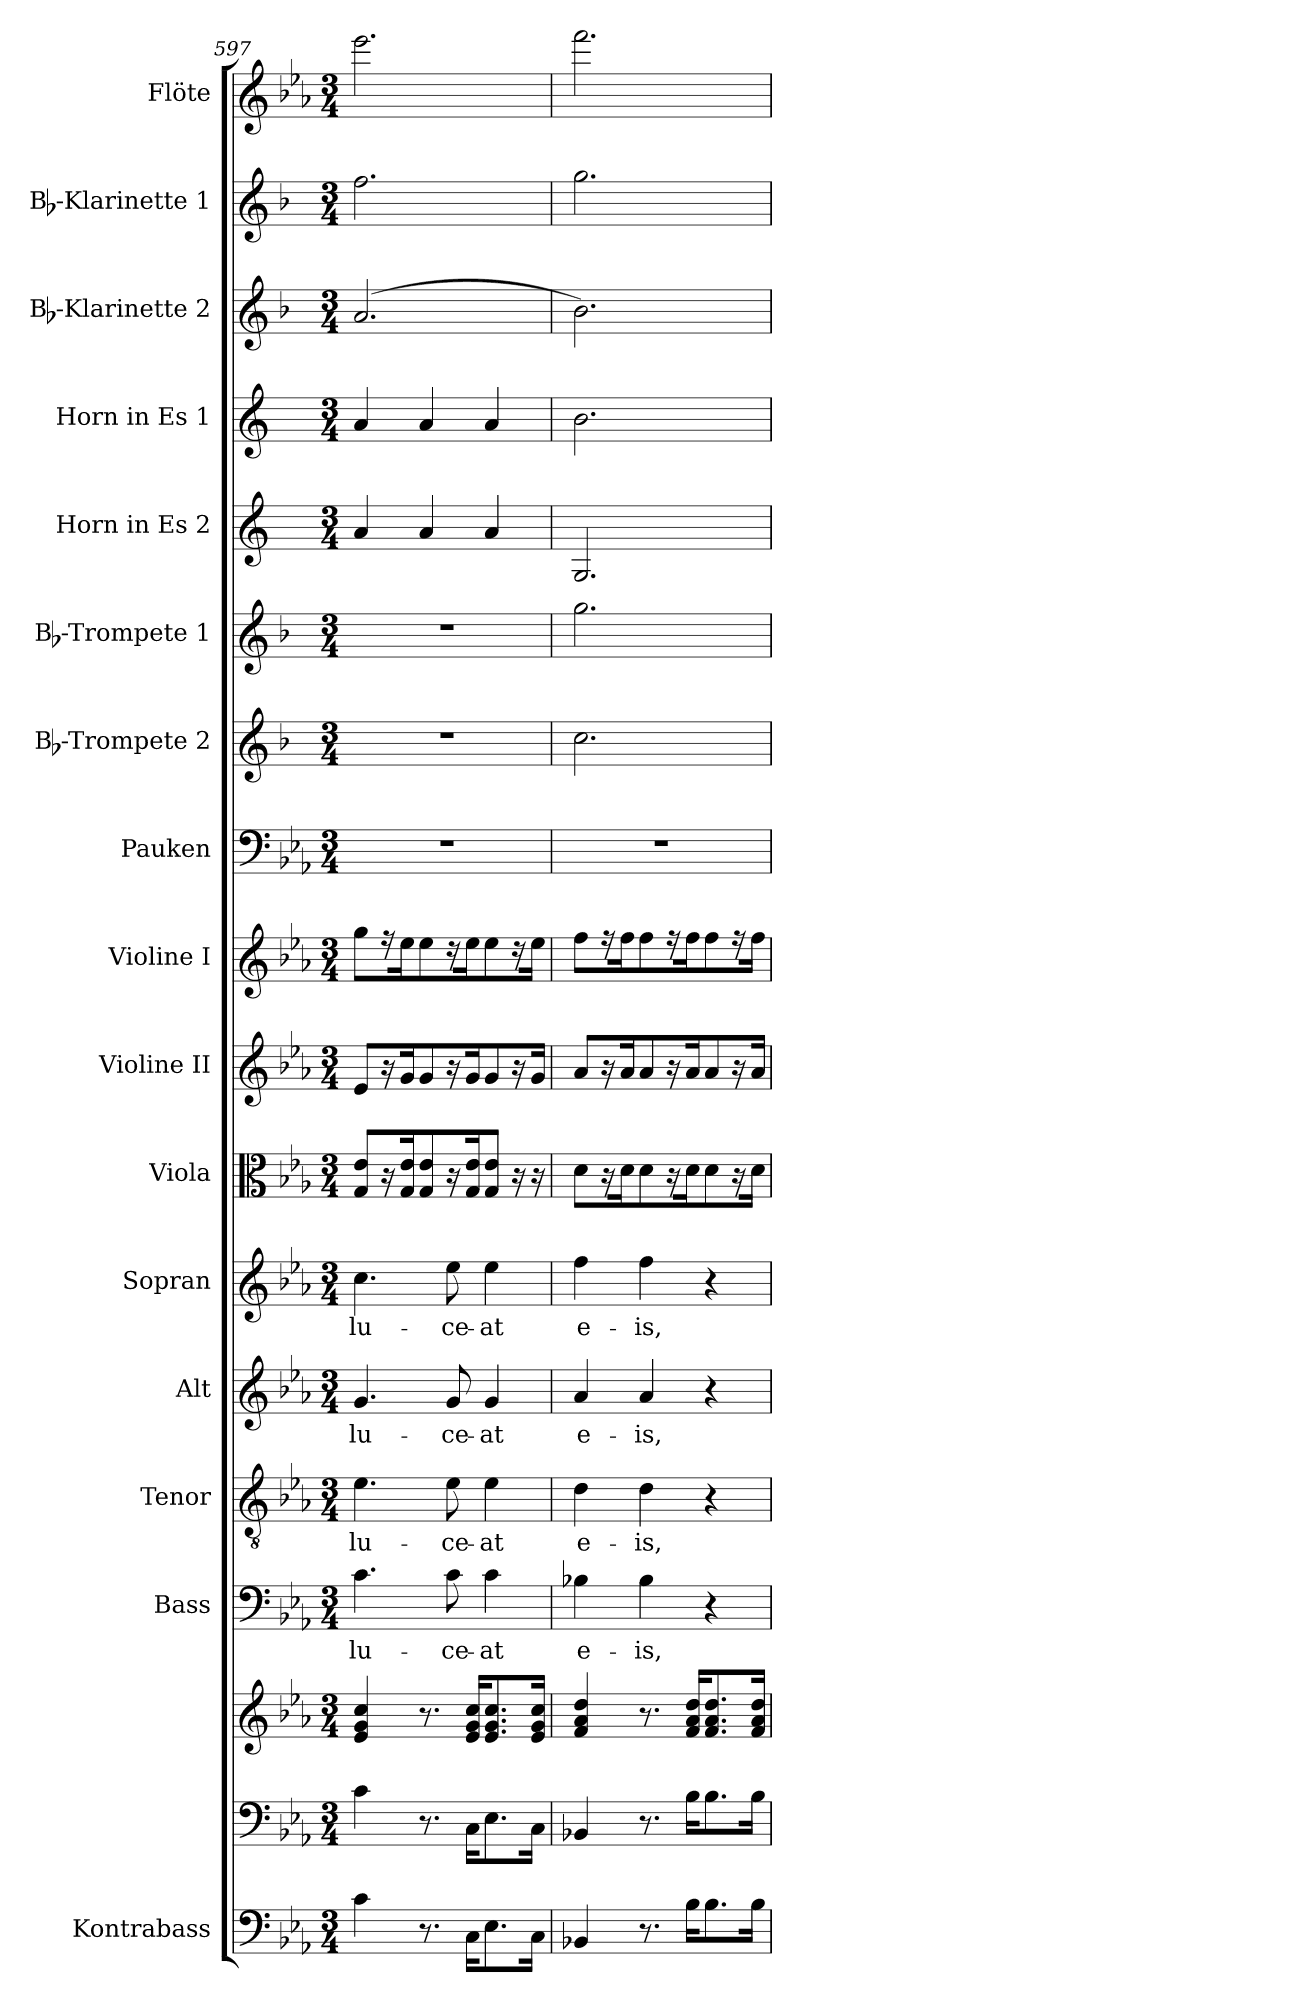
**kern	**kern	**kern	**kern	**text	**kern	**text	**kern	**text	**kern	**text	**kern	**kern	**kern	**kern	**kern	**kern	**kern	**kern	**kern	**kern	**kern
*part17	*part16	*part16	*part15	*part15	*part14	*part14	*part13	*part13	*part12	*part12	*part11	*part10	*part9	*part8	*part7	*part6	*part5	*part4	*part3	*part2	*part1
*staff18	*staff17	*staff16	*staff15	*staff15	*staff14	*staff14	*staff13	*staff13	*staff12	*staff12	*staff11	*staff10	*staff9	*staff8	*staff7	*staff6	*staff5	*staff4	*staff3	*staff2	*staff1
*I"Kontrabass	*	*	*I"Bass	*	*I"Tenor	*	*I"Alt	*	*I"Sopran	*	*I"Viola	*I"Violine II	*I"Violine I	*I"Pauken	*I"Bb-Trompete 2	*I"Bb-Trompete 1	*I"Horn in Es 2	*I"Horn in Es 1	*I"Bb-Klarinette 2	*I"Bb-Klarinette 1	*I"Flöte
*I'Kb.	*	*	*I'B.	*	*I'T.	*	*I'A.	*	*I'S.	*	*I'Vla.	*I'Vl. II	*I'Vl. I	*I'Pk.	*I'Bb Trp. 2	*I'Bb Trp. 1	*	*	*I'Bb Kl. 2	*I'Bb Kl. 1	*I'Fl.
*clefF4	*clefF4	*clefG2	*clefF4	*	*clefGv2	*	*clefG2	*	*clefG2	*	*clefC3	*clefG2	*clefG2	*clefF4	*clefG2	*clefG2	*clefG2	*clefG2	*clefG2	*clefG2	*clefG2
*ITrd7c12	*	*	*	*	*	*	*	*	*	*	*	*	*	*	*ITrd1c2	*ITrd1c2	*ITrd5c9	*ITrd5c9	*ITrd1c2	*ITrd1c2	*
*k[b-e-a-]	*k[b-e-a-]	*k[b-e-a-]	*k[b-e-a-]	*	*k[b-e-a-]	*	*k[b-e-a-]	*	*k[b-e-a-]	*	*k[b-e-a-]	*k[b-e-a-]	*k[b-e-a-]	*k[b-e-a-]	*k[b-e-a-]	*k[b-e-a-]	*k[b-e-a-]	*k[b-e-a-]	*k[b-e-a-]	*k[b-e-a-]	*k[b-e-a-]
*E-:	*E-:	*E-:	*E-:	*	*E-:	*	*E-:	*	*E-:	*	*E-:	*E-:	*E-:	*E-:	*E-:	*E-:	*E-:	*E-:	*E-:	*E-:	*E-:
*M3/4	*M3/4	*M3/4	*M3/4	*	*M3/4	*	*M3/4	*	*M3/4	*	*M3/4	*M3/4	*M3/4	*M3/4	*M3/4	*M3/4	*M3/4	*M3/4	*M3/4	*M3/4	*M3/4
=597	=597	=597	=597	=597	=597	=597	=597	=597	=597	=597	=597	=597	=597	=597	=597	=597	=597	=597	=597	=597	=597
!	!	!	!	!LO:LY:b	!	!LO:LY:b	!	!LO:LY:b	!	!LO:LY:b	!	!	!	!	!	!	!	!	!	!	!
4C\	4c\	4e-/ 4g/ 4cc/	4.c\	lu-	4.e-\	lu-	4.g/	lu-	4.cc\	lu-	8G/ 8e-/L	8e-/L	8gg\L	2.r	2.r	2.r	4c/	4c/	(<2.g/	2.ee-\	2.eee-\
.	.	.	.	.	.	.	.	.	.	.	16r	16r	16r	.	.	.	.	.	.	.	.
.	.	.	.	.	.	.	.	.	.	.	16G/ 16e-/k	16g/k	16ee-\k	.	.	.	.	.	.	.	.
8.r	8.r	8.r	.	.	.	.	.	.	.	.	8G/ 8e-/	8g/	8ee-\	.	.	.	4c/	4c/	.	.	.
!	!	!	!	!LO:LY:b	!	!LO:LY:b	!	!LO:LY:b	!	!LO:LY:b	!	!	!	!	!	!	!	!	!	!	!
.	.	.	8c\	-ce-	8e-\	-ce-	8g/	-ce-	8ee-\	-ce-	16r	16r	16r	.	.	.	.	.	.	.	.
16CC\KL	16C\KL	16e-/ 16g/ 16cc/KL	.	.	.	.	.	.	.	.	16G/ 16e-/k	16g/k	16ee-\k	.	.	.	.	.	.	.	.
!	!	!	!	!LO:LY:b	!	!LO:LY:b	!	!LO:LY:b	!	!LO:LY:b	!	!	!	!	!	!	!	!	!	!	!
8.EE-\	8.E-\	8.e-/ 8.g/ 8.cc/	4c\	-at	4e-\	-at	4g/	-at	4ee-\	-at	8G/ 8e-/J	8g/	8ee-\	.	.	.	4c/	4c/	.	.	.
.	.	.	.	.	.	.	.	.	.	.	16r	16r	16r	.	.	.	.	.	.	.	.
16CC\Jk	16C\Jk	16e-/ 16g/ 16cc/Jk	.	.	.	.	.	.	.	.	16r	16g/Jk	16ee-\Jk	.	.	.	.	.	.	.	.
=598	=598	=598	=598	=598	=598	=598	=598	=598	=598	=598	=598	=598	=598	=598	=598	=598	=598	=598	=598	=598	=598
!	!	!	!	!LO:LY:b	!	!LO:LY:b	!	!LO:LY:b	!	!LO:LY:b	!	!	!	!	!	!	!	!	!	!	!
4BBB-X/	4BB-X/	4f/ 4a-/ 4dd/	4B-X\	e-	4d\	e-	4a-/	e-	4ff\	e-	8d\L	8a-/L	8ff\L	2.r	2.b-\	2.ff\	2.BB-/	2.d\	2.a-\)	2.ff\	2.fff\
.	.	.	.	.	.	.	.	.	.	.	16r	16r	16r	.	.	.	.	.	.	.	.
.	.	.	.	.	.	.	.	.	.	.	16d\k	16a-/k	16ff\k	.	.	.	.	.	.	.	.
!	!	!	!	!LO:LY:b	!	!LO:LY:b	!	!LO:LY:b	!	!LO:LY:b	!	!	!	!	!	!	!	!	!	!	!
8.r	8.r	8.r	4B-\	-is,	4d\	-is,	4a-/	-is,	4ff\	-is,	8d\	8a-/	8ff\	.	.	.	.	.	.	.	.
.	.	.	.	.	.	.	.	.	.	.	16r	16r	16r	.	.	.	.	.	.	.	.
16BB-\KL	16B-\KL	16f/ 16a-/ 16dd/KL	.	.	.	.	.	.	.	.	16d\k	16a-/k	16ff\k	.	.	.	.	.	.	.	.
8.BB-\	8.B-\	8.f/ 8.a-/ 8.dd/	4r	.	4r	.	4r	.	4r	.	8d\	8a-/	8ff\	.	.	.	.	.	.	.	.
.	.	.	.	.	.	.	.	.	.	.	16r	16r	16r	.	.	.	.	.	.	.	.
16BB-\Jk	16B-\Jk	16f/ 16a-/ 16dd/Jk	.	.	.	.	.	.	.	.	16d\Jk	16a-/Jk	16ff\Jk	.	.	.	.	.	.	.	.
=	=	=	=	=	=	=	=	=	=	=	=	=	=	=	=	=	=	=	=	=	=
*-	*-	*-	*-	*-	*-	*-	*-	*-	*-	*-	*-	*-	*-	*-	*-	*-	*-	*-	*-	*-	*-
